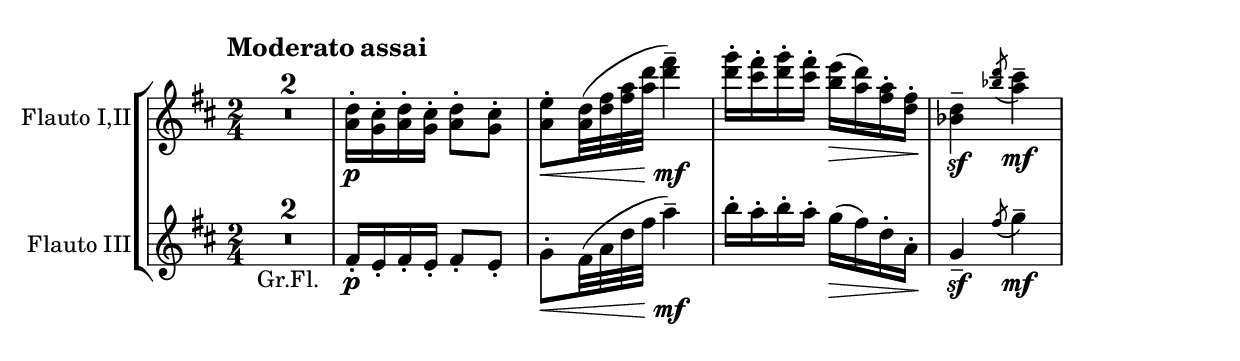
%% DO NOT EDIT this file manually; it is automatically
%% generated from LSR http://lsr.dsi.unimi.it
%% Make any changes in LSR itself, or in Documentation/snippets/new/ ,
%% and then run scripts/auxiliar/makelsr.py
%%
%% This file is in the public domain.
\version "2.14.2"

\header {
  lsrtags = "headword"

  texidoc = "
Wind headword

"
  doctitle = "Wind headword"
} % begin verbatim

% NR 2.whatever  Wind
% Tchaikovsky
% Nutcracker Suite, VII Dance of the Merlitons
\score {
  \new StaffGroup <<
    \new Staff \relative c'' {
      \set Staff.instrumentName = "Flauto I,II"
      \once \override Score.RehearsalMark #'self-alignment-X = #-1
      \once \override Score.RehearsalMark #'break-align-symbols = #'(time-signature)
      \once \override Score.TimeSignature #'break-align-anchor-alignment = #LEFT
      \once \override Score.RehearsalMark #'padding = #4
      \mark \markup \large \bold {Moderato assai}
      \key d \major
      \time 2/4
      \compressFullBarRests
      R2*2
      <d a>16-.\p <cis g>-. <d a>-. <cis g>-. <d a>8-. <cis g>-.
      <e a,>-.\< <d a>32( <fis d> <a fis> <d a> <fis d>4--)\mf
      <g d>16-. <fis cis>-. <g d>-. <fis cis>-.
        <e b>(\> <d a>) <a fis>-. <fis d>-.\!
      <d bes>4--\sf \acciaccatura {<d' bes>8} <cis a>4--\mf
    }
    \new Staff \relative c' {
      \set Staff.instrumentName = "Flauto III"
      \key d \major
      \time 2/4
      \compressFullBarRests
      R2*2_\markup{Gr.Fl.}
      fis16-.\p e-. fis-. e-. fis8-. e-.
      g8-.\< fis32( a d fis a4--)\mf
      b16-. a-. b-. a-. g(\> fis) d-. a-.\!
      g4--\sf \acciaccatura fis'8 g4--\mf
    }
  >>
}

